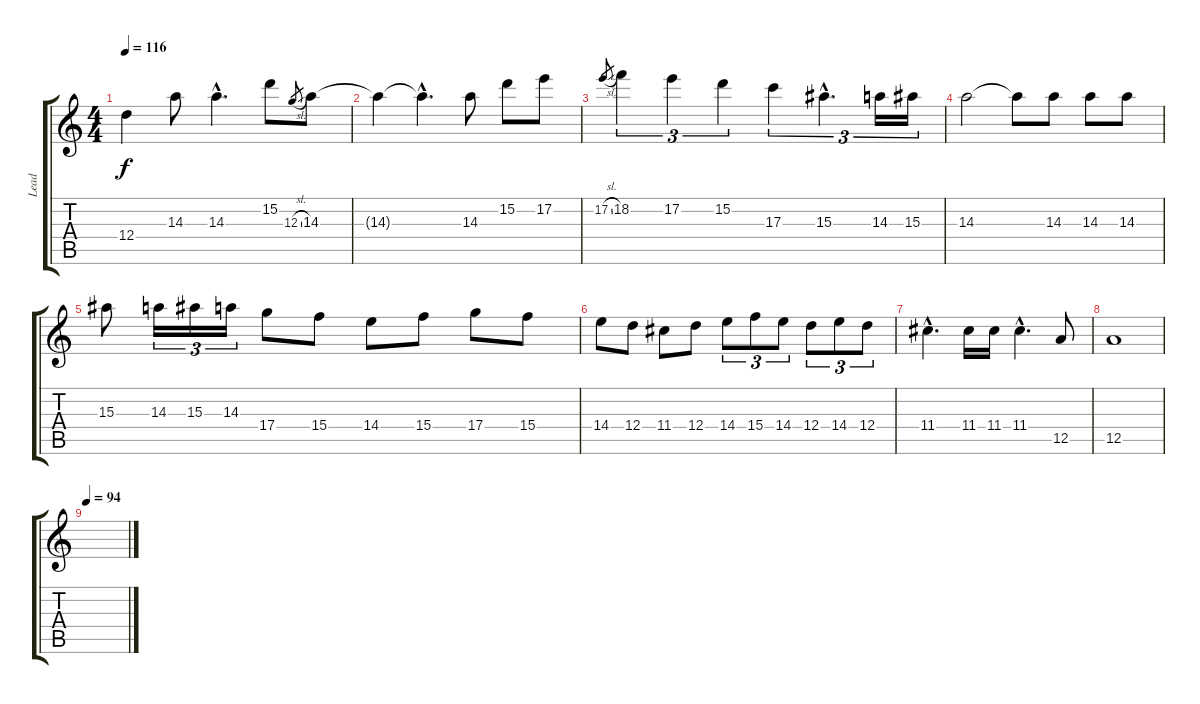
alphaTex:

\track ("Lead" "Lead") {instrument distortionguitar}
\staff {score tabs}
\tuning (E4 B3 G3 D3 A2 E2) {hide}
\ts (4 4)
\tempo 116
\clef g2
\ks c
12.4.4{dy f} 14.3.8 14.3{hac}.4{d} 15.2.8 12.3{sl}.8{gr} 14.3.8 |
14.3{t}.4 14.3{hac t}.4{d} 14.3.8 15.2.8 17.2.8 |
17.2{sl}.8{gr} 18.2.4{tu (3 2)} 17.2.4{tu (3 2)} 15.2.4{tu (3 2)} 17.3.4{tu (3 2)} 15.3{hac}.4{d tu (3 2)} 14.3.16{tu (3 2)} 15.3.16{tu (3 2)} |
14.3.2 14.3{t}.8 14.3.8 14.3.8 14.3.8 |
15.3.8 14.3.16{tu (3 2)} 15.3.16{tu (3 2)} 14.3.16{tu (3 2)} 17.4.8 15.4.8 14.4.8 15.4.8 17.4.8 15.4.8 |
14.4.8 12.4.8 11.4.8 12.4.8 14.4.8{tu (3 2)} 15.4.8{tu (3 2)} 14.4.8{tu (3 2)} 12.4.8{tu (3 2)} 14.4.8{tu (3 2)} 12.4.8{tu (3 2)} |
11.4{hac}.4{d} 11.4.16 11.4.16 11.4{hac}.4{d} 12.5.8 |
12.5.1 |
\tempo 94
